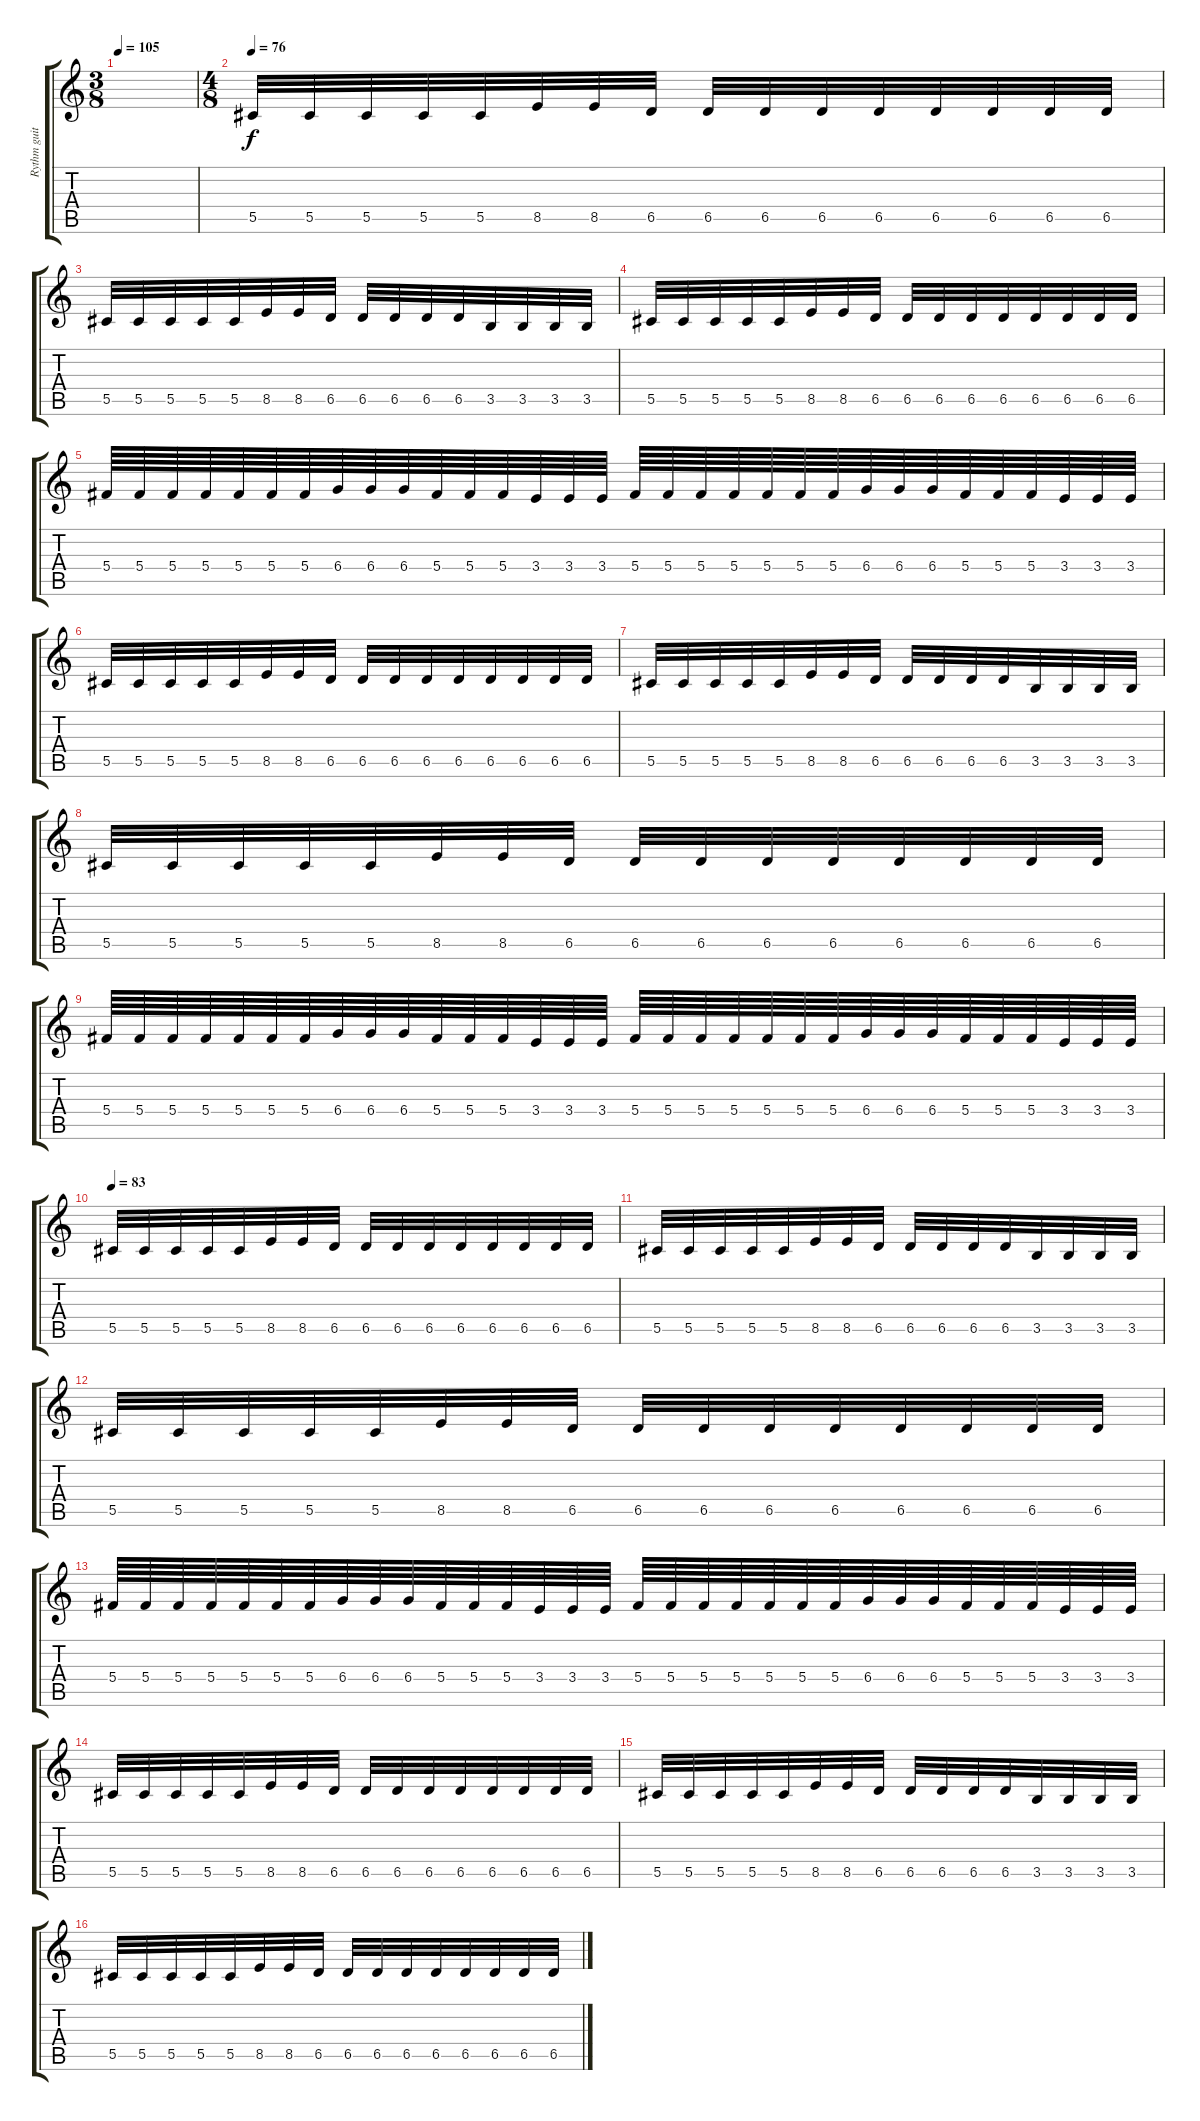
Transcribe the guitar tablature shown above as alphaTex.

\track ("Rythm guitar" "Rythm guit") {instrument distortionguitar}
\staff {score tabs}
\tuning (Eb4 Bb3 Gb3 Db3 Ab2 Db2) {hide}
\ts (3 8)
\tempo 105
\clef g2
\ks c
|
\ts (4 8)
\tempo 76
5.5.32 5.5.32 5.5.32 5.5.32 5.5.32 8.5.32 8.5.32 6.5.32 6.5.32 6.5.32 6.5.32 6.5.32 6.5.32 6.5.32 6.5.32 6.5.32 |
5.5.32 5.5.32 5.5.32 5.5.32 5.5.32 8.5.32 8.5.32 6.5.32 6.5.32 6.5.32 6.5.32 6.5.32 3.5.32 3.5.32 3.5.32 3.5.32 |
5.5.32 5.5.32 5.5.32 5.5.32 5.5.32 8.5.32 8.5.32 6.5.32 6.5.32 6.5.32 6.5.32 6.5.32 6.5.32 6.5.32 6.5.32 6.5.32 |
5.4.64 5.4.64 5.4.64 5.4.64 5.4.64 5.4.64 5.4.64 6.4.64 6.4.64 6.4.64 5.4.64 5.4.64 5.4.64 3.4.64 3.4.64 3.4.64 5.4.64 5.4.64 5.4.64 5.4.64 5.4.64 5.4.64 5.4.64 6.4.64 6.4.64 6.4.64 5.4.64 5.4.64 5.4.64 3.4.64 3.4.64 3.4.64 |
5.5.32 5.5.32 5.5.32 5.5.32 5.5.32 8.5.32 8.5.32 6.5.32 6.5.32 6.5.32 6.5.32 6.5.32 6.5.32 6.5.32 6.5.32 6.5.32 |
5.5.32 5.5.32 5.5.32 5.5.32 5.5.32 8.5.32 8.5.32 6.5.32 6.5.32 6.5.32 6.5.32 6.5.32 3.5.32 3.5.32 3.5.32 3.5.32 |
5.5.32 5.5.32 5.5.32 5.5.32 5.5.32 8.5.32 8.5.32 6.5.32 6.5.32 6.5.32 6.5.32 6.5.32 6.5.32 6.5.32 6.5.32 6.5.32 |
5.4.64 5.4.64 5.4.64 5.4.64 5.4.64 5.4.64 5.4.64 6.4.64 6.4.64 6.4.64 5.4.64 5.4.64 5.4.64 3.4.64 3.4.64 3.4.64 5.4.64 5.4.64 5.4.64 5.4.64 5.4.64 5.4.64 5.4.64 6.4.64 6.4.64 6.4.64 5.4.64 5.4.64 5.4.64 3.4.64 3.4.64 3.4.64 |
\tempo 83
5.5.32 5.5.32 5.5.32 5.5.32 5.5.32 8.5.32 8.5.32 6.5.32 6.5.32 6.5.32 6.5.32 6.5.32 6.5.32 6.5.32 6.5.32 6.5.32 |
5.5.32 5.5.32 5.5.32 5.5.32 5.5.32 8.5.32 8.5.32 6.5.32 6.5.32 6.5.32 6.5.32 6.5.32 3.5.32 3.5.32 3.5.32 3.5.32 |
5.5.32 5.5.32 5.5.32 5.5.32 5.5.32 8.5.32 8.5.32 6.5.32 6.5.32 6.5.32 6.5.32 6.5.32 6.5.32 6.5.32 6.5.32 6.5.32 |
5.4.64 5.4.64 5.4.64 5.4.64 5.4.64 5.4.64 5.4.64 6.4.64 6.4.64 6.4.64 5.4.64 5.4.64 5.4.64 3.4.64 3.4.64 3.4.64 5.4.64 5.4.64 5.4.64 5.4.64 5.4.64 5.4.64 5.4.64 6.4.64 6.4.64 6.4.64 5.4.64 5.4.64 5.4.64 3.4.64 3.4.64 3.4.64 |
5.5.32 5.5.32 5.5.32 5.5.32 5.5.32 8.5.32 8.5.32 6.5.32 6.5.32 6.5.32 6.5.32 6.5.32 6.5.32 6.5.32 6.5.32 6.5.32 |
5.5.32 5.5.32 5.5.32 5.5.32 5.5.32 8.5.32 8.5.32 6.5.32 6.5.32 6.5.32 6.5.32 6.5.32 3.5.32 3.5.32 3.5.32 3.5.32 |
5.5.32 5.5.32 5.5.32 5.5.32 5.5.32 8.5.32 8.5.32 6.5.32 6.5.32 6.5.32 6.5.32 6.5.32 6.5.32 6.5.32 6.5.32 6.5.32
